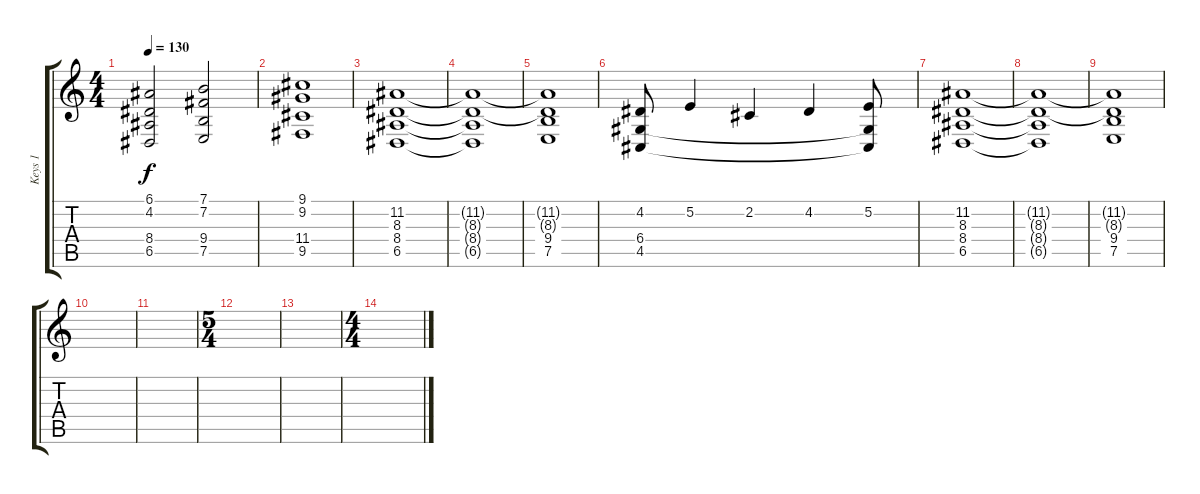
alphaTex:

\track ("Keys 1" "Keys 1") {instrument stringensemble2}
\staff {score tabs}
\tuning (E4 B3 G3 D3 A2 E2) {hide}
\ts (4 4)
\tempo 130
\clef g2
\ks c
(6.1 4.2 8.4 6.5).2{dy f} (7.1 7.2 9.4 7.5).2 |
(9.1 9.2 11.4 9.5).1 |
(11.2 8.3 8.4 6.5).1 |
(11.2{t} 8.3{t} 8.4{t} 6.5{t}).1 |
(11.2{t} 8.3{t} 9.4 7.5).1 |
(4.2 6.4 4.5).8 5.2.4 2.2.4 4.2.4 (5.2 6.4{t} 4.5{t}).8 |
(11.2 8.3 8.4 6.5).1 |
(11.2{t} 8.3{t} 8.4{t} 6.5{t}).1 |
(11.2{t} 8.3{t} 9.4 7.5).1 |
|
|
\ts (5 4)
|
|
\ts (4 4)
